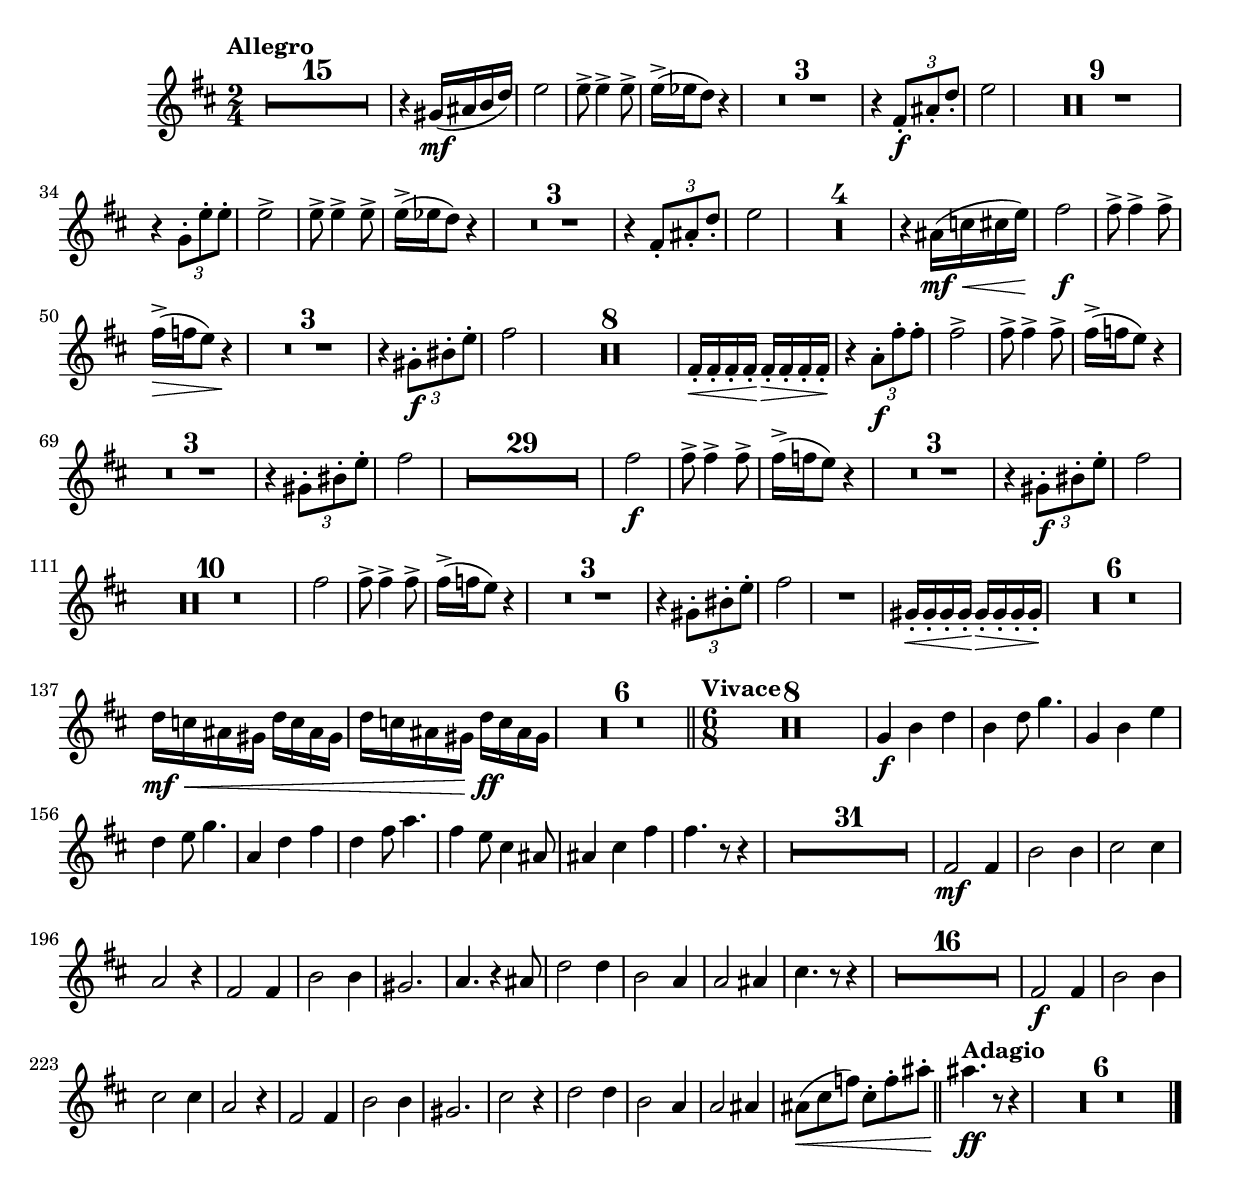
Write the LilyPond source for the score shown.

\version "2.12.0"
\score {  
    \relative c' {
    \compressFullBarRests
    \clef treble
    %staffkeysig
    \key d \major 
    %bartimesig: 
    \time 2/4 
    \tempo "Allegro" 
    R2 *15  | % 
    r4 gis'16( \mf ais b d)      | % 16
    e2      | % 17
    e8->  e4->  e8->       | % 18
    e16-> ( ees d8) r4      | % 19
    R2 *3  | % 
    r4 \times 2/3{fis,8-.  \f ais-.  d-.   }      | % 23
    e2      | % 24
    R2 *9  | % 
    r4 \times 2/3{g,8-.  e'-.  e-.   }      | % 34
    e2->       | % 35
    e8->  e4->  e8->       | % 36
    e16-> ( ees d8) r4      | % 37
    R2 *3  | % 
    r4 \times 2/3{fis,8-.  ais-.  d-.   }      | % 41
    e2      | % 42
    R2 *4  | % 
    r4 ais,16( \< \mf c cis e)      | % 47
    fis2 \! \f      | % 48
    fis8->  fis4->  fis8->       | % 49
    fis16-> ( \> f e8) r4 \!      | % 50
    R2 *3  | % 
    r4 \times 2/3{gis,8-.  \f bis-.  e-.   }      | % 54
    fis2      | % 55
    R2 *8  | % 
    fis,16-.  \< fis-.  fis-.  fis-.  \! fis-.  \> fis-.  fis-.  fis-.       | % 64
    r4 \! \times 2/3{a8-.  \f fis'-.  fis-.   }      | % 65
    fis2->       | % 66
    fis8->  fis4->  fis8->       | % 67
    fis16-> ( f e8) r4      | % 68
    R2 *3  | % 
    r4 \times 2/3{gis,8-.  bis-.  e-.   }      | % 72
    fis2      | % 73
    R2 *29  | % 
    fis2 \f      | % 103
    fis8->  fis4->  fis8->       | % 104
    fis16-> ( f e8) r4      | % 105
    R2 *3  | % 
    r4 \times 2/3{gis,8-.  \f bis-.  e-.   }      | % 109
    fis2      | % 110
    R2 *10  | % 
    fis2      | % 121
    fis8->  fis4->  fis8->       | % 122
    fis16-> ( f e8) r4      | % 123
    R2 *3  | % 
    r4 \times 2/3{gis,8-.  bis-.  e-.   }      | % 127
    fis2      | % 128
    R2  | % 
    gis,16-.  \< gis-.  gis-.  gis-.  \! gis-.  \> gis-.  gis-.  gis-.       | % 130
    R2 *6 \!  | % 
    d'16 \< \mf c ais gis d' c ais gis      | % 137
    d' c ais gis d' \! \ff c ais gis      | % 138
    R2 *6    \bar "||"     | % 144
    %bartimesig: 
    \time 6/8 
    \tempo "Vivace"
    R2. *8     | % 145
    g4 \f b d      | % 153
    b d8 g4.      | % 154
    g,4 b e      | % 155
    d e8 g4.      | % 156
    a,4 d fis      | % 157
    d fis8 a4.      | % 158
    fis4 e8 cis4 ais8      | % 159
    ais4 cis fis      | % 160
    fis4. r8 r4      | % 161
    R2. *31     | % 162
    fis,2 \mf fis4      | % 193
    b2 b4      | % 194
    cis2 cis4      | % 195
    a2 r4      | % 196
    fis2 fis4      | % 197
    b2 b4      | % 198
    gis2.      | % 199
    a4. r4 ais8      | % 200
    d2 d4      | % 201
    b2 a4      | % 202
    a2 ais4      | % 203
    cis4. r8 r4      | % 204
    R2. *16     | % 205
    fis,2 \f fis4      | % 221
    b2 b4      | % 222
    cis2 cis4      | % 223
    a2 r4      | % 224
    fis2 fis4      | % 225
    b2 b4      | % 226
    gis2.      | % 227
    cis2 r4      | % 228
    d2 d4      | % 229
    b2 a4      | % 230
    a2 ais4      | % 231
    ais8( \< cis f) cis-.  f-.  ais-.    \bar "||"       | % 232
    \tempo "Adagio"
    ais4. \! \ff r8 r4      | % 233
    R2. *6  \bar "|."    | % 234
  }% end of last bar in partorvoice
}%% end of score-block 
